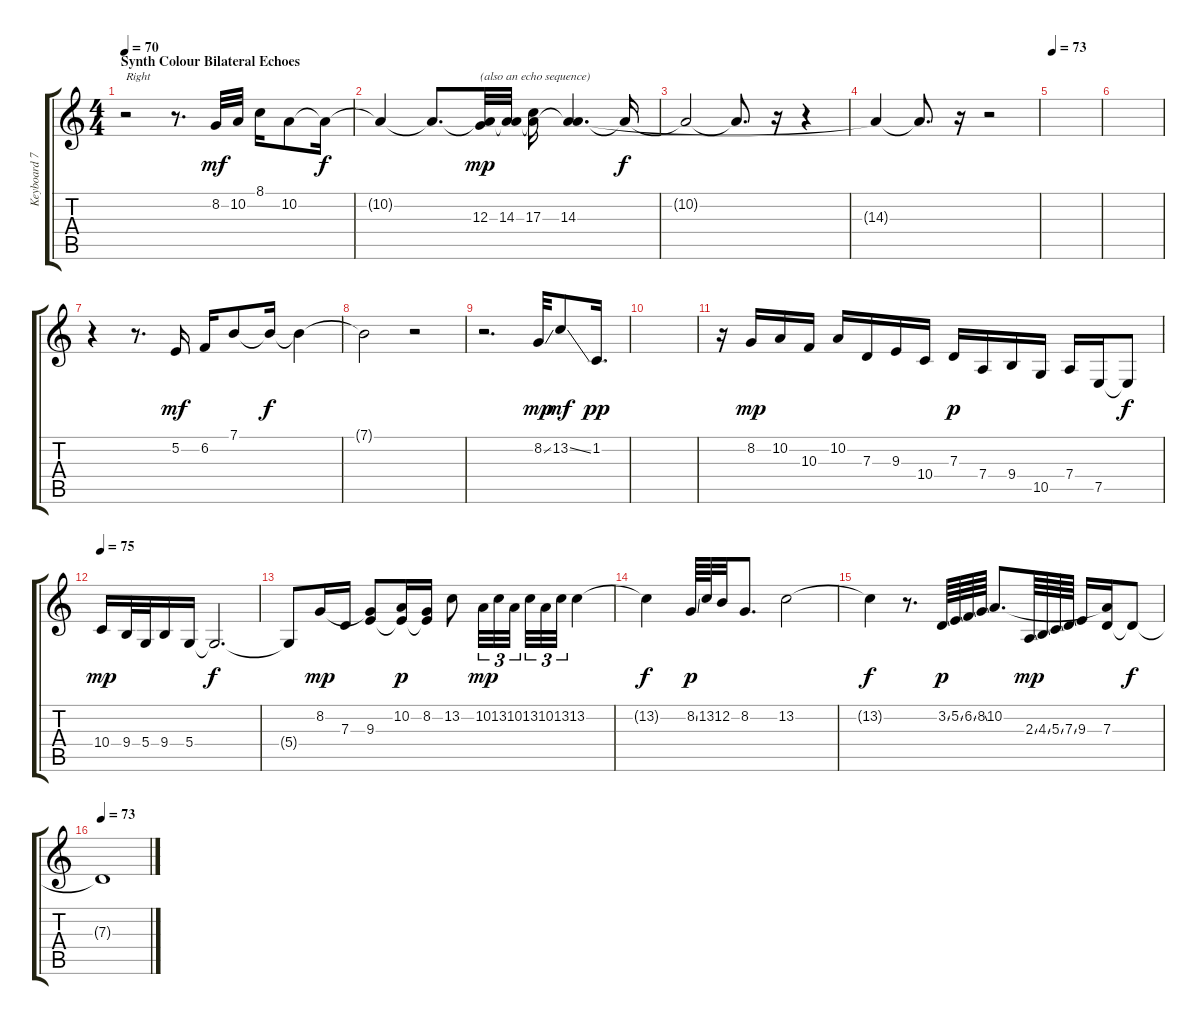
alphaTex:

\track ("Keyboard 7 RC" "Keyboard 7") {instrument lead2sawtooth}
\staff {score tabs}
\tuning (E4 B3 G3 D3 A2 E2) {hide}
\ts (4 4)
\section ("" "Synth Colour Bilateral Echoes")
\tempo 70
\tempo 71
\tempo 70
\clef g2
\ks c
r.2{txt "Right" dy mf balance 16 instrument lead2sawtooth} r.8{d} 8.2.32 10.2.32 8.1.16 10.2.8 10.2{t}.16{dy f} |
10.2{t}.4 10.2{t}.8{d} (10.2{t} 12.3).32{txt "(also an echo sequence)" dy mp} (10.2{t} 14.3).32 (10.2{t} 17.3).16 (10.2{t} 14.3).4{d} 10.2{t}.16{dy f} |
10.2{t}.2 10.2{t}.8{d} r.16 r.4 |
14.3{t}.4 14.3{t}.8{d} r.16 r.2 |
\tempo 73
|
|
r.4 r.8{d} 5.2.16{dy mf} 6.2.16 7.1.8 7.1{t}.16{dy f} 7.1{t}.4 |
7.1{t}.2 r.2 |
r.2{d} 8.2{ss}.32{dy mp} 13.2{ss}.8{dy mf} 1.2.16{d dy pp} |
|
r.16 8.2.16{dy mp} 10.2.16 10.3.16 10.2.16 7.3.16 9.3.16 10.4.16 7.3.16{dy p} 7.4.16 9.4.16 10.5.16 7.4.16 7.5.16 7.5{t}.8{dy f} |
\tempo 75
10.4.16{dy mp} 9.4.32 5.4.32 9.4.16 5.4.16 5.4{t}.2{d dy f} |
5.4{t}.8 8.2.16{dy mp} 7.3.16 (8.2{t} 9.3).8 (10.2 9.3{t}).16{dy p} (8.2 9.3{t}).16 13.2.8 10.2.32{tu (3 2) dy mp} 13.2.32{tu (3 2)} 10.2.32{tu (3 2)} 13.2.32{tu (3 2)} 10.2.32{tu (3 2)} 13.2.32{tu (3 2)} 13.2.4 |
13.2{t}.4{dy f} 8.2{ss}.64{dy p} 13.2.64 12.2.32 8.2.8{d} 13.2.2 |
13.2{t}.4{dy f} r.8{d} 3.2{ss}.64{dy p} 5.2{ss}.64 6.2{ss}.64 8.2{ss}.64 10.2.8{d} 2.3{ss}.64{dy mp} 4.3{ss}.64 5.3{ss}.64 7.3{ss}.64 9.3.16 (10.2{t} 7.3).16 7.3{t}.8{dy f} |
\tempo 73
7.3{t}.1
